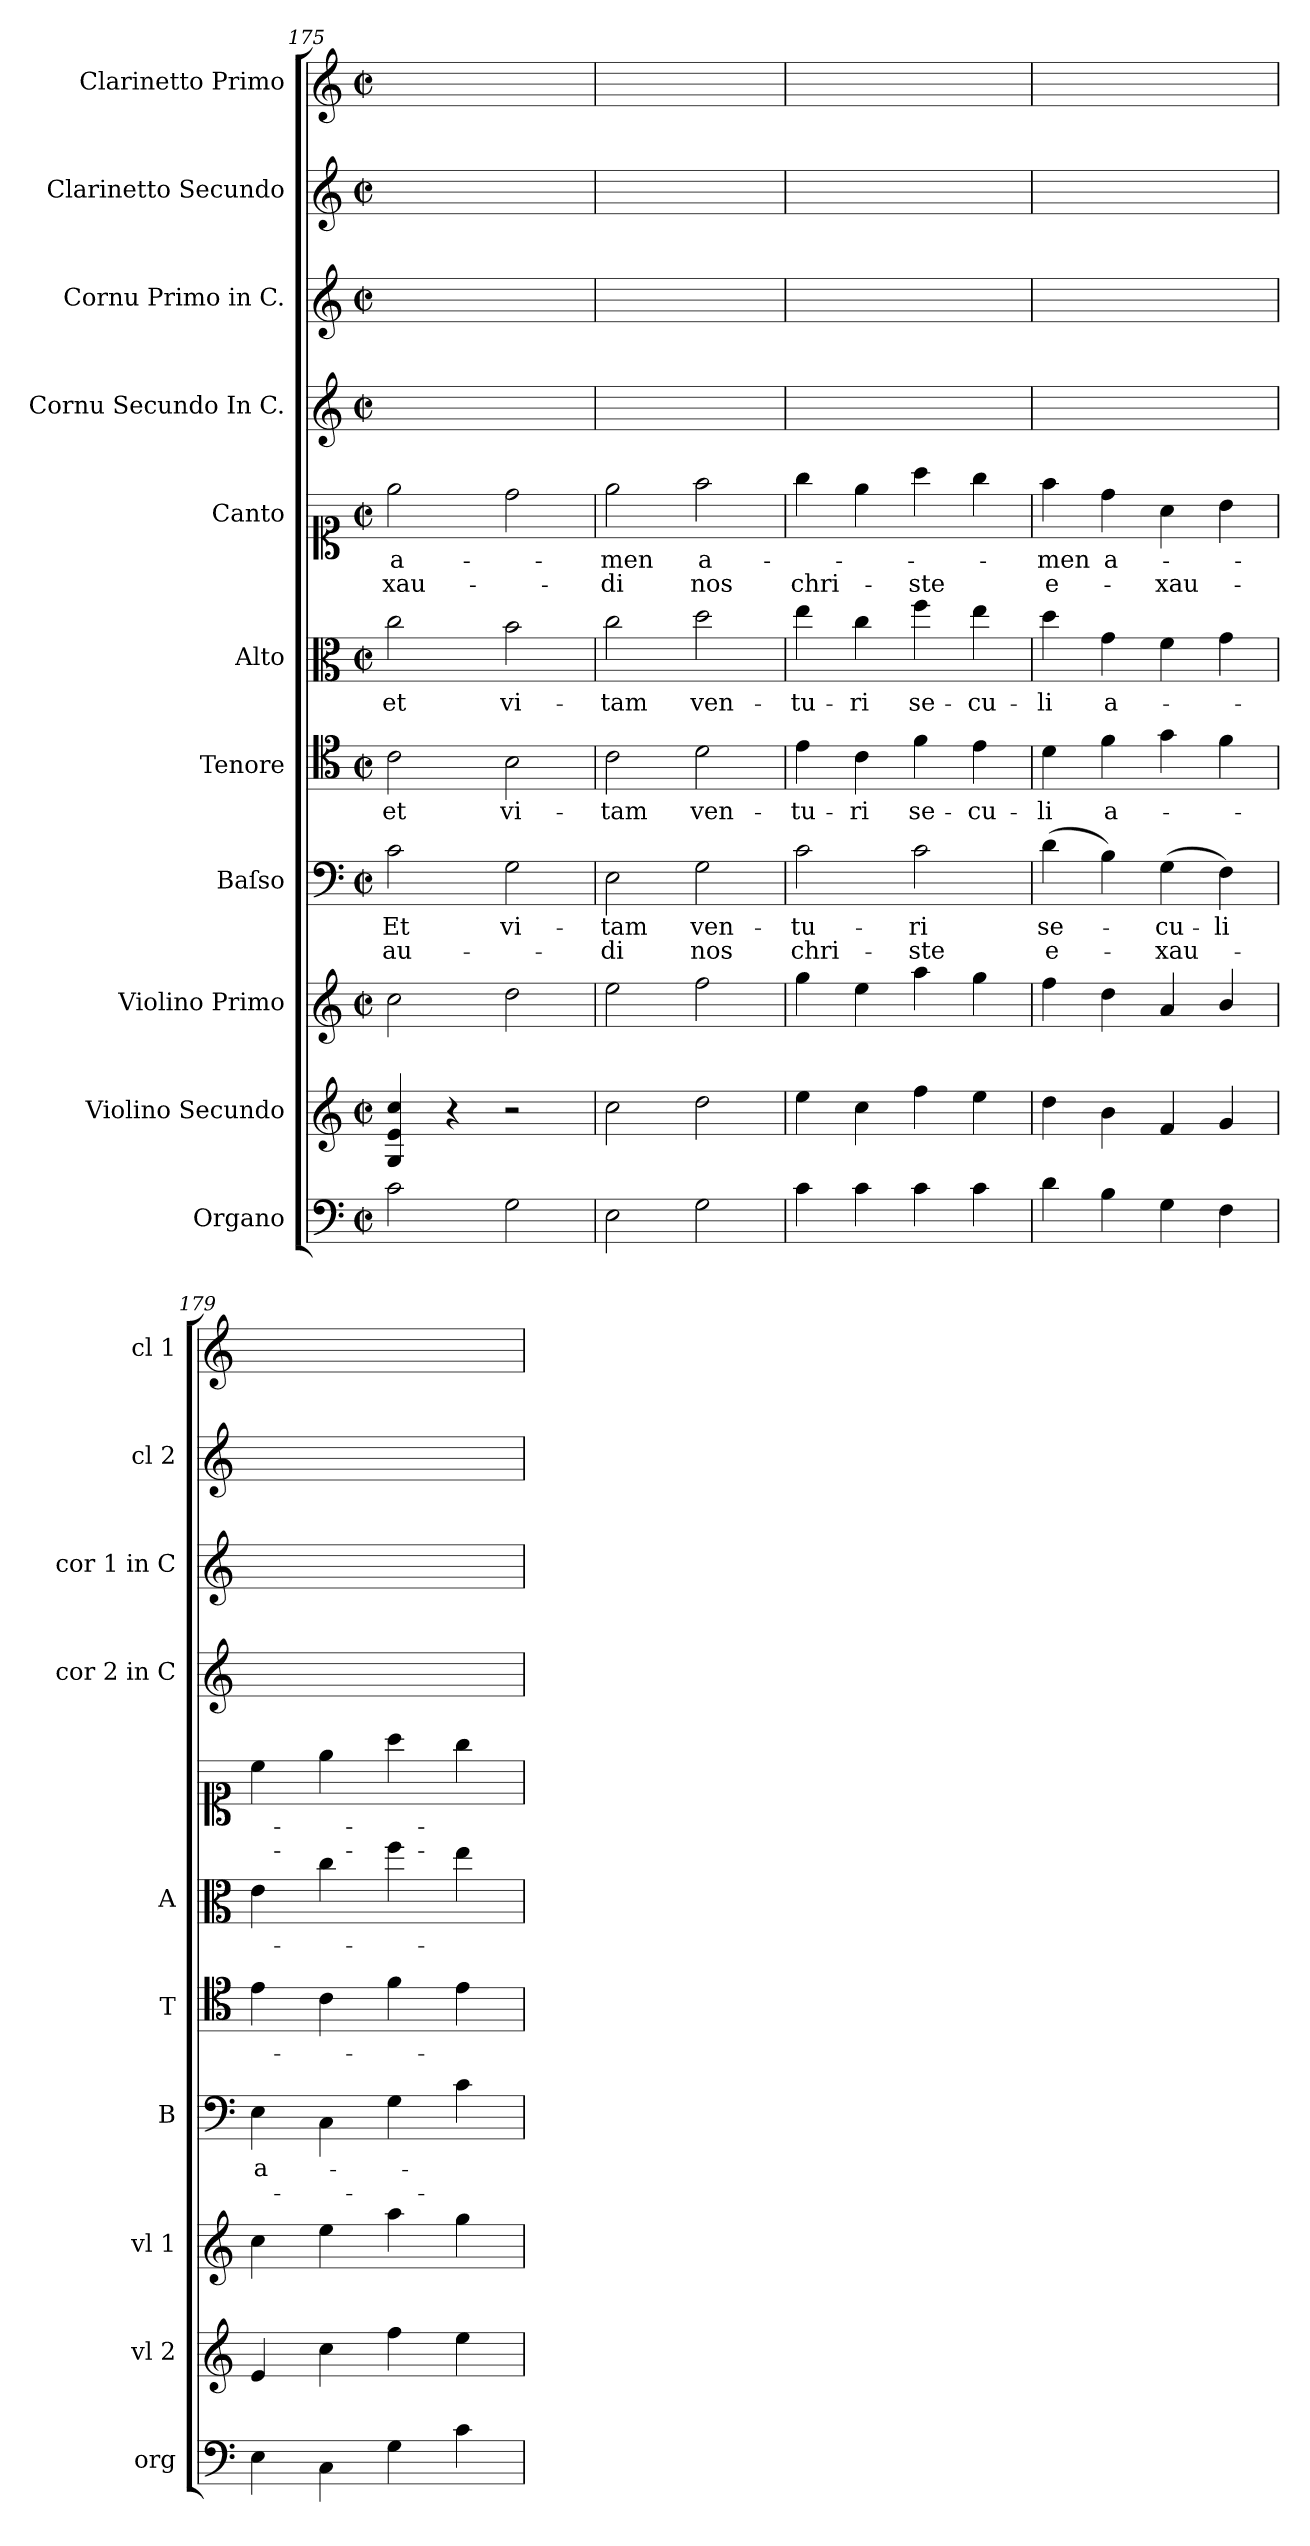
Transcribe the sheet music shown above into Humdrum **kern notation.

**kern	**kern	**kern	**kern	**text	**text	**kern	**text	**kern	**text	**kern	**text	**text	**kern	**kern	**kern	**kern
*part11	*part10	*part9	*part8	*part8	*part8	*part7	*part7	*part6	*part6	*part5	*part5	*part5	*part4	*part3	*part2	*part1
*staff11	*staff10	*staff9	*staff8	*staff8	*staff8	*staff7	*staff7	*staff6	*staff6	*staff5	*staff5	*staff5	*staff4	*staff3	*staff2	*staff1
*I"Organo	*I"Violino Secundo	*I"Violino Primo	*I"Baſso	*	*	*I"Tenore	*	*I"Alto	*	*I"Canto	*	*	*I"Cornu Secundo In C.	*I"Cornu Primo in C.	*I"Clarinetto Secundo	*I"Clarinetto Primo
*I'org	*I'vl 2	*I'vl 1	*I'B	*	*	*I'T	*	*I'A	*	*	*	*	*I'cor 2 in C	*I'cor 1 in C	*I'cl 2	*I'cl 1
*clefF4	*clefG2	*clefG2	*clefF4	*	*	*clefC4	*	*clefC3	*	*clefC1	*	*	*clefG2	*clefG2	*clefG2	*clefG2
*	*	*	*	*	*	*	*	*	*	*	*	*	*ITrd8c12	*ITrd8c12	*	*
*k[]	*k[]	*k[]	*k[]	*	*	*k[]	*	*k[]	*	*k[]	*	*	*k[]	*k[]	*k[]	*k[]
*C:	*C:	*C:	*C:	*	*	*C:	*	*C:	*	*C:	*	*	*C:	*C:	*C:	*C:
*M2/2	*M2/2	*M2/2	*M2/2	*	*	*M2/2	*	*M2/2	*	*M2/2	*	*	*M2/2	*M2/2	*M2/2	*M2/2
*met(c|)	*met(c|)	*met(c|)	*met(c|)	*	*	*met(c|)	*	*met(c|)	*	*met(c|)	*	*	*met(c|)	*met(c|)	*met(c|)	*met(c|)
=175	=175	=175	=175	=175	=175	=175	=175	=175	=175	=175	=175	=175	=175	=175	=175	=175
2c\	4G/ 4e/ 4cc/	2cc\	2c\	Et	au-	2c\	et	2cc\	et	2ee\	a-	-xau-	2c\yy	2c\yy	2cc\yy	2cc\yy
.	4r	.	.	.	.	.	.	.	.	.	.	.	.	.	.	.
2G\	2r	2dd\	2G\	vi-	.	2B\	vi-	2b\	vi-	2dd\	.	.	2G/yy	2d\yy	2b\yy	2dd\yy
=176	=176	=176	=176	=176	=176	=176	=176	=176	=176	=176	=176	=176	=176	=176	=176	=176
2E\	2cc\	2ee\	2E\	-tam	-di	2c\	-tam	2cc\	-tam	2ee\	-men	-di	2c\yy	2e\yy	2cc\yy	2ee\yy
2G\	2dd\	2ff\	2G\	ven-	nos	2d\	ven-	2dd\	ven-	2ff\	a-	nos	2d\yy	2f\yy	2dd\yy	2ff\yy
=177	=177	=177	=177	=177	=177	=177	=177	=177	=177	=177	=177	=177	=177	=177	=177	=177
4c\	4ee\	4gg\	2c\	-tu-	chri-	4e\	-tu-	4ee\	-tu-	4gg\	.	chri-	4e\yy	4g\yy	4ee\yy	4gg\yy
4c\	4cc\	4ee\	.	.	.	4c\	-ri	4cc\	-ri	4ee\	.	.	2c\yy	2e\yy	4cc\yy	4ee\yy
4c\	4ff\	4aa\	2c\	-ri	-ste	4f\	se-	4ff\	se-	4aa\	.	-ste	.	.	4ff\yy	4aa\yy
4c\	4ee\	4gg\	.	.	.	4e\	-cu-	4ee\	-cu-	4gg\	.	.	4c\yy	4e\yy	4ee\yy	4gg\yy
=178	=178	=178	=178	=178	=178	=178	=178	=178	=178	=178	=178	=178	=178	=178	=178	=178
4d\	4dd\	4ff\	(4d\	se-	e-	4d\	-li	4dd\	-li	4ff\	-men	e-	4d\yy	4f\yy	4dd\yy	4ff\yy
4B\	4b\	4dd\	4B\)	.	.	4f\	a-	4g\	a-	4dd\	a-	.	4G/yy	4d\yy	4b\yy	4dd\yy
4G\	4f/	4a/	(4G\	-cu-	-xau-	4g\	.	4f\	.	4a\	.	-xau-	2ryy	2ryy	4f/yy	4a/yy
4F\	4g/	4b/	4F\)	-li	.	4f\	.	4g\	.	4b\	.	.	.	.	4g/yy	4b/yy
=179	=179	=179	=179	=179	=179	=179	=179	=179	=179	=179	=179	=179	=179	=179	=179	=179
4E\	4e/	4cc\	4E\	a-	.	4e\	.	4e\	.	4cc\	.	.	4e\yy	4g\yy	4e/yy	4cc\yy
4C\	4cc\	4ee\	4C\	.	.	4c\	.	4cc\	.	4ee\	.	.	2c\yy	2e\yy	4cc\yy	4ee\yy
4G\	4ff\	4aa\	4G\	.	.	4f\	.	4ff\	.	4aa\	.	.	.	.	4ff\yy	4aa\yy
4c\	4ee\	4gg\	4c\	.	.	4e\	.	4ee\	.	4gg\	.	.	4c\yy	4e\yy	4ee\yy	4gg\yy
=	=	=	=	=	=	=	=	=	=	=	=	=	=	=	=	=
*-	*-	*-	*-	*-	*-	*-	*-	*-	*-	*-	*-	*-	*-	*-	*-	*-
